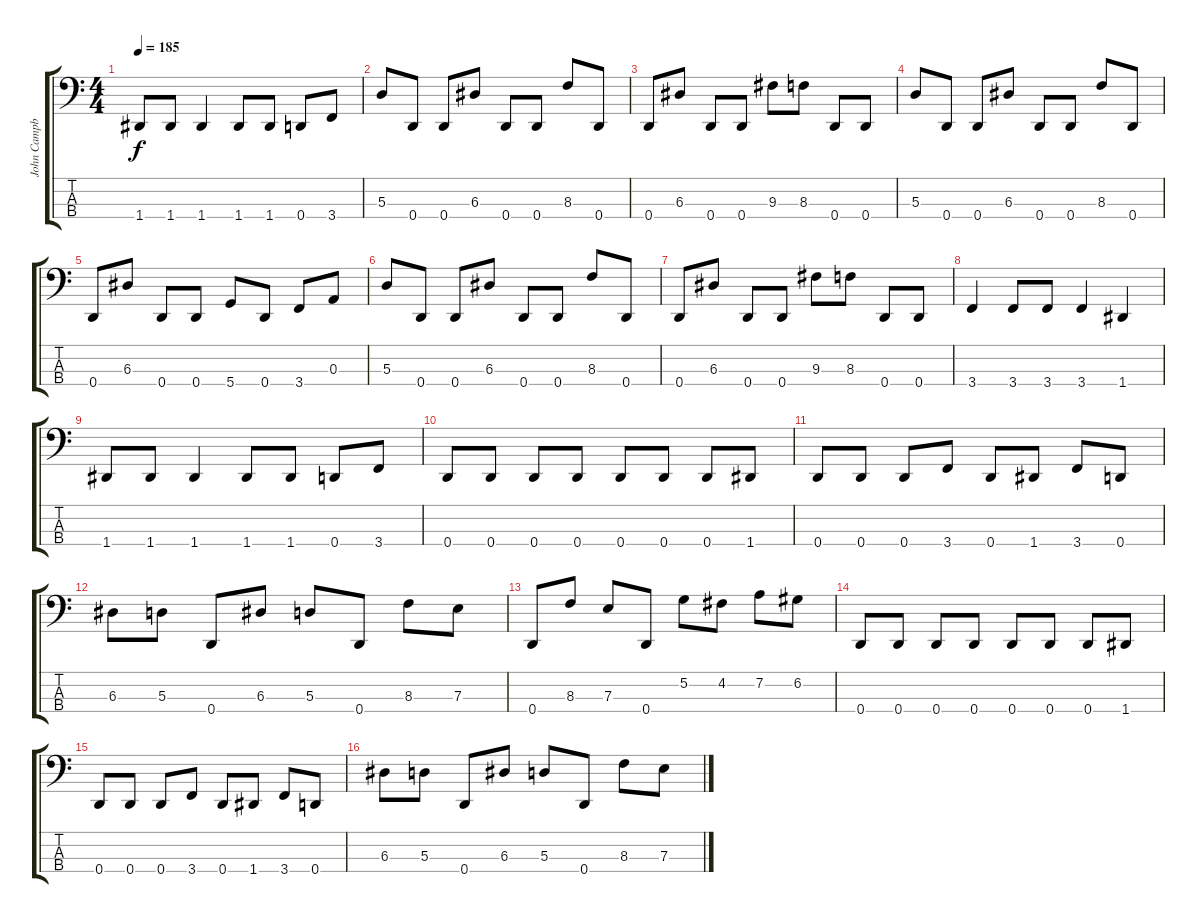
\track ("John Campbell" "John Campb") {instrument electricbasspick}
\staff {score tabs}
\tuning (G2 D2 A1 D1) {hide}
\ts (4 4)
\tempo 185
\clef f4
\ks c
1.4.8{dy f} 1.4.8 1.4.4 1.4.8 1.4.8 0.4.8 3.4.8 |
5.3.8 0.4.8 0.4.8 6.3.8 0.4.8 0.4.8 8.3.8 0.4.8 |
0.4.8 6.3.8 0.4.8 0.4.8 9.3.8 8.3.8 0.4.8 0.4.8 |
5.3.8 0.4.8 0.4.8 6.3.8 0.4.8 0.4.8 8.3.8 0.4.8 |
0.4.8 6.3.8 0.4.8 0.4.8 5.4.8 0.4.8 3.4.8 0.3.8 |
5.3.8 0.4.8 0.4.8 6.3.8 0.4.8 0.4.8 8.3.8 0.4.8 |
0.4.8 6.3.8 0.4.8 0.4.8 9.3.8 8.3.8 0.4.8 0.4.8 |
3.4.4 3.4.8 3.4.8 3.4.4 1.4.4 |
1.4.8 1.4.8 1.4.4 1.4.8 1.4.8 0.4.8 3.4.8 |
0.4.8 0.4.8 0.4.8 0.4.8 0.4.8 0.4.8 0.4.8 1.4.8 |
0.4.8 0.4.8 0.4.8 3.4.8 0.4.8 1.4.8 3.4.8 0.4.8 |
6.3.8 5.3.8 0.4.8 6.3.8 5.3.8 0.4.8 8.3.8 7.3.8 |
0.4.8 8.3.8 7.3.8 0.4.8 5.2.8 4.2.8 7.2.8 6.2.8 |
0.4.8 0.4.8 0.4.8 0.4.8 0.4.8 0.4.8 0.4.8 1.4.8 |
0.4.8 0.4.8 0.4.8 3.4.8 0.4.8 1.4.8 3.4.8 0.4.8 |
6.3.8 5.3.8 0.4.8 6.3.8 5.3.8 0.4.8 8.3.8 7.3.8
